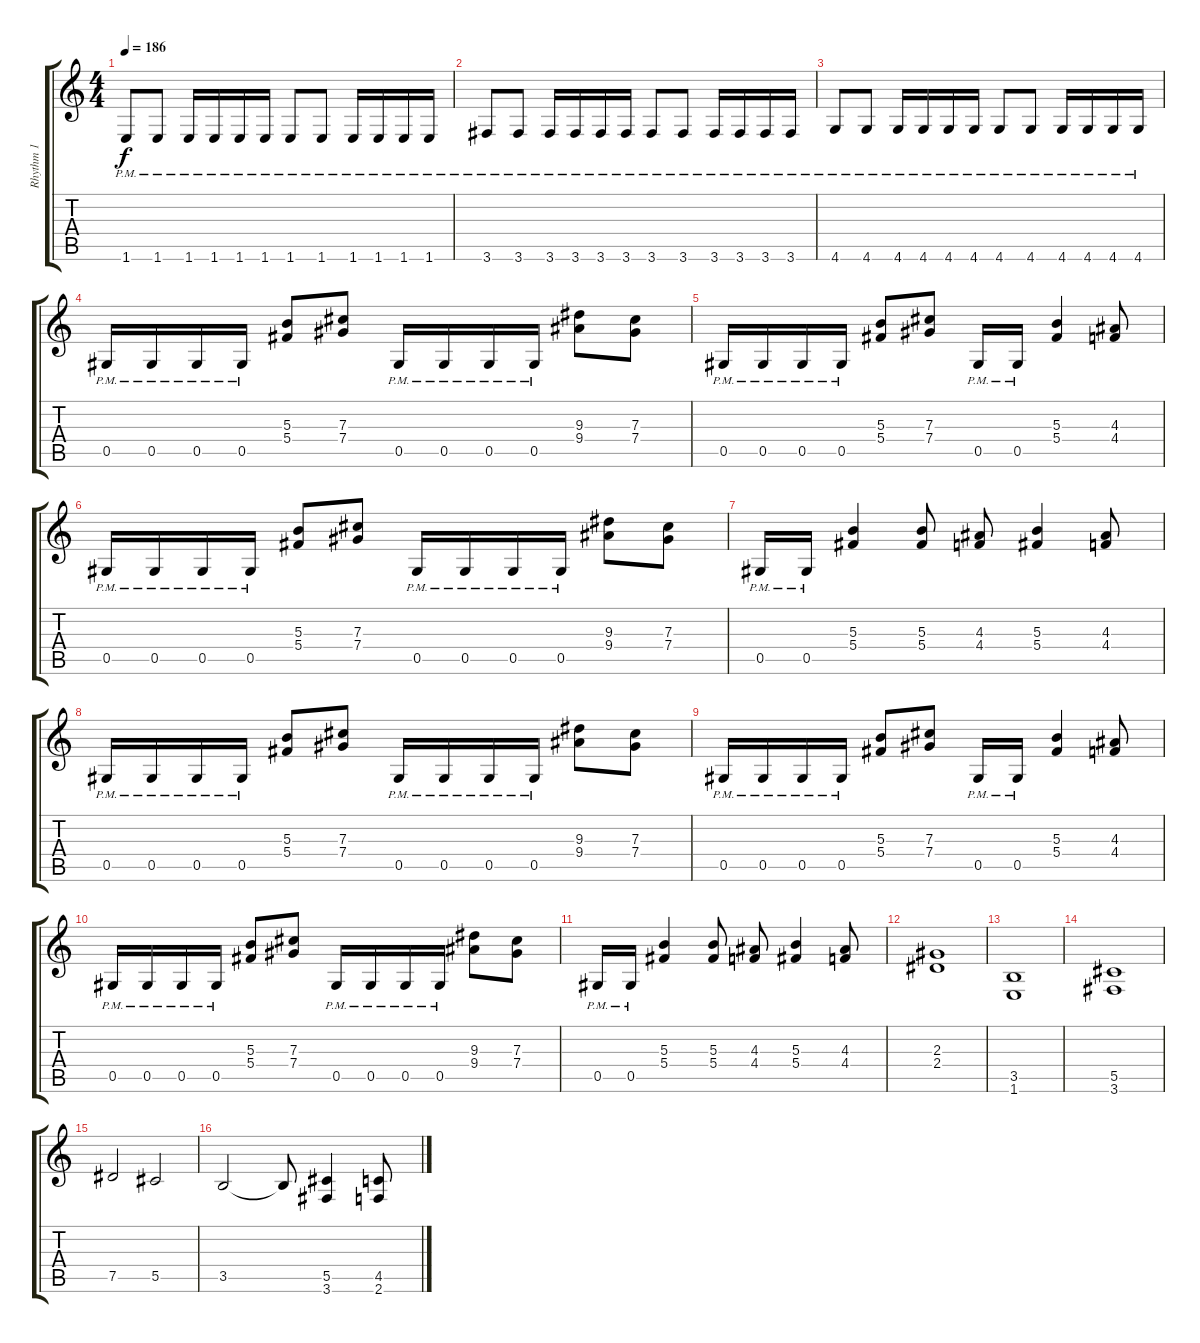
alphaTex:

\track ("Rhythm 1" "Rhythm 1") {instrument distortionguitar}
\staff {score tabs}
\tuning (Eb4 Bb3 Gb3 Db3 Ab2 Eb2) {hide}
\ts (4 4)
\tempo 186
\clef g2
\ks c
1.6{pm}.8{dy f} 1.6{pm}.8 1.6{pm}.16 1.6{pm}.16 1.6{pm}.16 1.6{pm}.16 1.6{pm}.8 1.6{pm}.8 1.6{pm}.16 1.6{pm}.16 1.6{pm}.16 1.6{pm}.16 |
3.6{pm}.8 3.6{pm}.8 3.6{pm}.16 3.6{pm}.16 3.6{pm}.16 3.6{pm}.16 3.6{pm}.8 3.6{pm}.8 3.6{pm}.16 3.6{pm}.16 3.6{pm}.16 3.6{pm}.16 |
4.6{pm}.8 4.6{pm}.8 4.6{pm}.16 4.6{pm}.16 4.6{pm}.16 4.6{pm}.16 4.6{pm}.8 4.6{pm}.8 4.6{pm}.16 4.6{pm}.16 4.6{pm}.16 4.6{pm}.16 |
0.5{pm}.16 0.5{pm}.16 0.5{pm}.16 0.5{pm}.16 (5.3 5.4).8 (7.3 7.4).8 0.5{pm}.16 0.5{pm}.16 0.5{pm}.16 0.5{pm}.16 (9.3 9.4).8 (7.3 7.4).8 |
0.5{pm}.16 0.5{pm}.16 0.5{pm}.16 0.5{pm}.16 (5.3 5.4).8 (7.3 7.4).8 0.5{pm}.16 0.5{pm}.16 (5.3 5.4).4 (4.3 4.4).8 |
0.5{pm}.16 0.5{pm}.16 0.5{pm}.16 0.5{pm}.16 (5.3 5.4).8 (7.3 7.4).8 0.5{pm}.16 0.5{pm}.16 0.5{pm}.16 0.5{pm}.16 (9.3 9.4).8 (7.3 7.4).8 |
0.5{pm}.16 0.5{pm}.16 (5.3 5.4).4 (5.3 5.4).8 (4.3 4.4).8 (5.3 5.4).4 (4.3 4.4).8 |
0.5{pm}.16 0.5{pm}.16 0.5{pm}.16 0.5{pm}.16 (5.3 5.4).8 (7.3 7.4).8 0.5{pm}.16 0.5{pm}.16 0.5{pm}.16 0.5{pm}.16 (9.3 9.4).8 (7.3 7.4).8 |
0.5{pm}.16 0.5{pm}.16 0.5{pm}.16 0.5{pm}.16 (5.3 5.4).8 (7.3 7.4).8 0.5{pm}.16 0.5{pm}.16 (5.3 5.4).4 (4.3 4.4).8 |
0.5{pm}.16 0.5{pm}.16 0.5{pm}.16 0.5{pm}.16 (5.3 5.4).8 (7.3 7.4).8 0.5{pm}.16 0.5{pm}.16 0.5{pm}.16 0.5{pm}.16 (9.3 9.4).8 (7.3 7.4).8 |
0.5{pm}.16 0.5{pm}.16 (5.3 5.4).4 (5.3 5.4).8 (4.3 4.4).8 (5.3 5.4).4 (4.3 4.4).8 |
(2.3 2.4).1 |
(3.5 1.6).1 |
(5.5 3.6).1 |
7.5.2 5.5.2 |
3.5.2 3.5{t}.8 (5.5 3.6).4 (4.5 2.6).8
